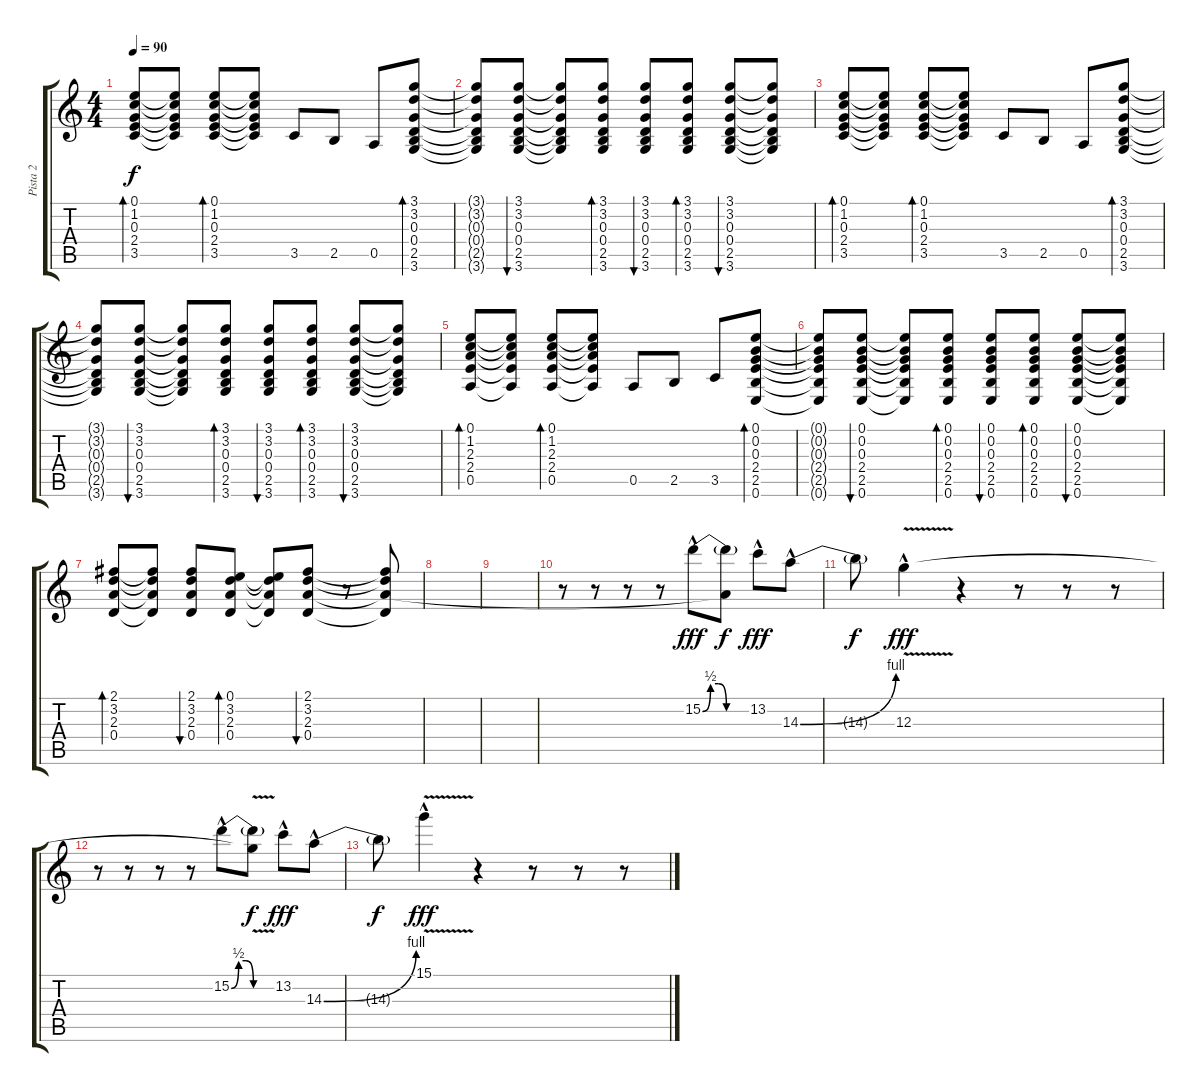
\track ("Pista 2" "Pista 2") {instrument acousticguitarnylon}
\staff {score tabs}
\tuning (E4 B3 G3 D3 A2 E2) {hide}
\ts (4 4)
\tempo 90
\clef g2
\ks c
(0.1 1.2 0.3 2.4 3.5).8{bd 60 dy f} (0.1{t} 1.2{t} 0.3{t} 2.4{t} 3.5{t}).8 (0.1 1.2 0.3 2.4 3.5).8{bd 60} (0.1{t} 1.2{t} 0.3{t} 2.4{t} 3.5{t}).8 3.5.8 2.5.8 0.5.8 (3.1 3.2 0.3 0.4 2.5 3.6).8{bd 60} |
(3.1{t} 3.2{t} 0.3{t} 0.4{t} 2.5{t} 3.6{t}).8 (3.1 3.2 0.3 0.4 2.5 3.6).8{bu 60} (3.1{t} 3.2{t} 0.3{t} 0.4{t} 2.5{t} 3.6{t}).8 (3.1 3.2 0.3 0.4 2.5 3.6).8{bd 60} (3.1 3.2 0.3 0.4 2.5 3.6).8{bu 60} (3.1 3.2 0.3 0.4 2.5 3.6).8{bd 60} (3.1 3.2 0.3 0.4 2.5 3.6).8{bu 60} (3.1{t} 3.2{t} 0.3{t} 0.4{t} 2.5{t} 3.6{t}).8 |
(0.1 1.2 0.3 2.4 3.5).8{bd 60} (0.1{t} 1.2{t} 0.3{t} 2.4{t} 3.5{t}).8 (0.1 1.2 0.3 2.4 3.5).8{bd 60} (0.1{t} 1.2{t} 0.3{t} 2.4{t} 3.5{t}).8 3.5.8 2.5.8 0.5.8 (3.1 3.2 0.3 0.4 2.5 3.6).8{bd 60} |
(3.1{t} 3.2{t} 0.3{t} 0.4{t} 2.5{t} 3.6{t}).8 (3.1 3.2 0.3 0.4 2.5 3.6).8{bu 60} (3.1{t} 3.2{t} 0.3{t} 0.4{t} 2.5{t} 3.6{t}).8 (3.1 3.2 0.3 0.4 2.5 3.6).8{bd 60} (3.1 3.2 0.3 0.4 2.5 3.6).8{bu 60} (3.1 3.2 0.3 0.4 2.5 3.6).8{bd 60} (3.1 3.2 0.3 0.4 2.5 3.6).8{bu 60} (3.1{t} 3.2{t} 0.3{t} 0.4{t} 2.5{t} 3.6{t}).8 |
(0.1 1.2 2.3 2.4 0.5).8{bd 60} (0.1{t} 1.2{t} 2.3{t} 2.4{t} 0.5{t}).8 (0.1 1.2 2.3 2.4 0.5).8{bd 60} (0.1{t} 1.2{t} 2.3{t} 2.4{t} 0.5{t}).8 0.5.8 2.5.8 3.5.8 (0.1 0.2 0.3 2.4 2.5 0.6).8{bd 60} |
(0.1{t} 0.2{t} 0.3{t} 2.4{t} 2.5{t} 0.6{t}).8 (0.1 0.2 0.3 2.4 2.5 0.6).8{bu 60} (0.1{t} 0.2{t} 0.3{t} 2.4{t} 2.5{t} 0.6{t}).8 (0.1 0.2 0.3 2.4 2.5 0.6).8{bd 60} (0.1 0.2 0.3 2.4 2.5 0.6).8{bu 60} (0.1 0.2 0.3 2.4 2.5 0.6).8{bd 60} (0.1 0.2 0.3 2.4 2.5 0.6).8{bu 60} (0.1{t} 0.2{t} 0.3{t} 2.4{t} 2.5{t} 0.6{t}).8 |
(2.1 3.2 2.3 0.4).8{bd 60} (2.1{t} 3.2{t} 2.3{t} 0.4{t}).8 (2.1 3.2 2.3 0.4).8{bu 60} (0.1 3.2 2.3 0.4).8{bd 60} (0.1{t} 3.2{t} 2.3{t} 0.4{t}).8 (2.1 3.2 2.3 0.4).8{bu 60} r.8 (2.1{t} 3.2{t} 2.3{t} 0.4{t}).8 |
|
|
r.8 r.8 r.8 r.8 15.2{be (custom 0 0 10 2 20 2 30 0 60 0) hac}.8{dy fff volume 16 instrument acousticguitarnylon} (15.2{t} 2.3{t}).8{dy f} 13.2{hac}.8{dy fff} 14.3{be (bend 0 0 60 4) hac}.8 |
14.3{t}.8{dy f} 12.3{v hac}.4{dy fff} r.4 r.8 r.8 r.8 |
r.8 r.8 r.8 r.8 15.2{be (custom 0 0 10 2 20 2 30 0 60 0) hac}.8 (15.2{t} 12.3{t}).8{dy f} 13.2{hac}.8{dy fff} 14.3{be (bend 0 0 60 4) hac}.8 |
14.3{t}.8{dy f} 15.1{v hac}.4{dy fff} r.4 r.8 r.8 r.8
